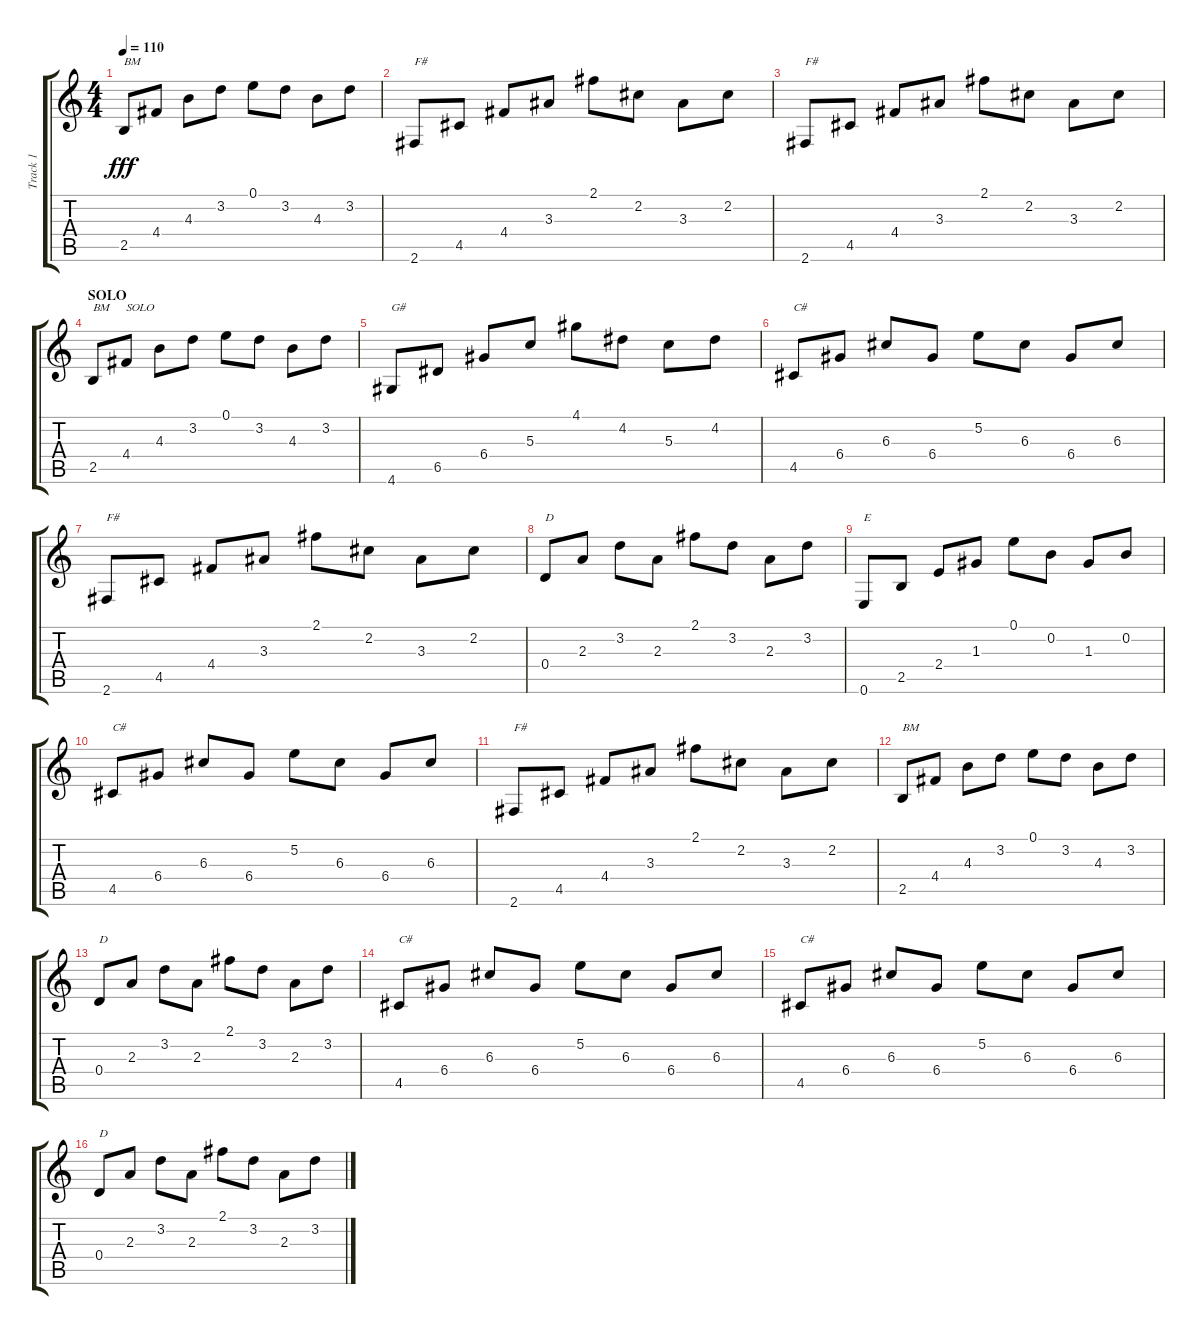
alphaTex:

\track ("Track 1" "Track 1") {instrument acousticguitarsteel}
\staff {score tabs}
\tuning (E4 B3 G3 D3 A2 E2) {hide}
\ts (4 4)
\tempo 110
\clef g2
\ks c
2.5.8{txt "BM" dy fff} 4.4.8 4.3.8 3.2.8 0.1.8 3.2.8 4.3.8 3.2.8 |
2.6.8{txt "F#"} 4.5.8 4.4.8 3.3.8 2.1.8 2.2.8 3.3.8 2.2.8 |
2.6.8{txt "F#"} 4.5.8 4.4.8 3.3.8 2.1.8 2.2.8 3.3.8 2.2.8 |
\section ("" "SOLO")
2.5.8{txt "BM"} 4.4.8{txt "SOLO"} 4.3.8 3.2.8 0.1.8 3.2.8 4.3.8 3.2.8 |
4.6.8{txt "G#"} 6.5.8 6.4.8 5.3.8 4.1.8 4.2.8 5.3.8 4.2.8 |
4.5.8{txt "C#"} 6.4.8 6.3.8 6.4.8 5.2.8 6.3.8 6.4.8 6.3.8 |
2.6.8{txt "F#"} 4.5.8 4.4.8 3.3.8 2.1.8 2.2.8 3.3.8 2.2.8 |
0.4.8{txt "D"} 2.3.8 3.2.8 2.3.8 2.1.8 3.2.8 2.3.8 3.2.8 |
0.6.8{txt "E"} 2.5.8 2.4.8 1.3.8 0.1.8 0.2.8 1.3.8 0.2.8 |
4.5.8{txt "C#"} 6.4.8 6.3.8 6.4.8 5.2.8 6.3.8 6.4.8 6.3.8 |
2.6.8{txt "F#"} 4.5.8 4.4.8 3.3.8 2.1.8 2.2.8 3.3.8 2.2.8 |
2.5.8{txt "BM"} 4.4.8 4.3.8 3.2.8 0.1.8 3.2.8 4.3.8 3.2.8 |
0.4.8{txt "D"} 2.3.8 3.2.8 2.3.8 2.1.8 3.2.8 2.3.8 3.2.8 |
4.5.8{txt "C#"} 6.4.8 6.3.8 6.4.8 5.2.8 6.3.8 6.4.8 6.3.8 |
4.5.8{txt "C#"} 6.4.8 6.3.8 6.4.8 5.2.8 6.3.8 6.4.8 6.3.8 |
0.4.8{txt "D"} 2.3.8 3.2.8 2.3.8 2.1.8 3.2.8 2.3.8 3.2.8
